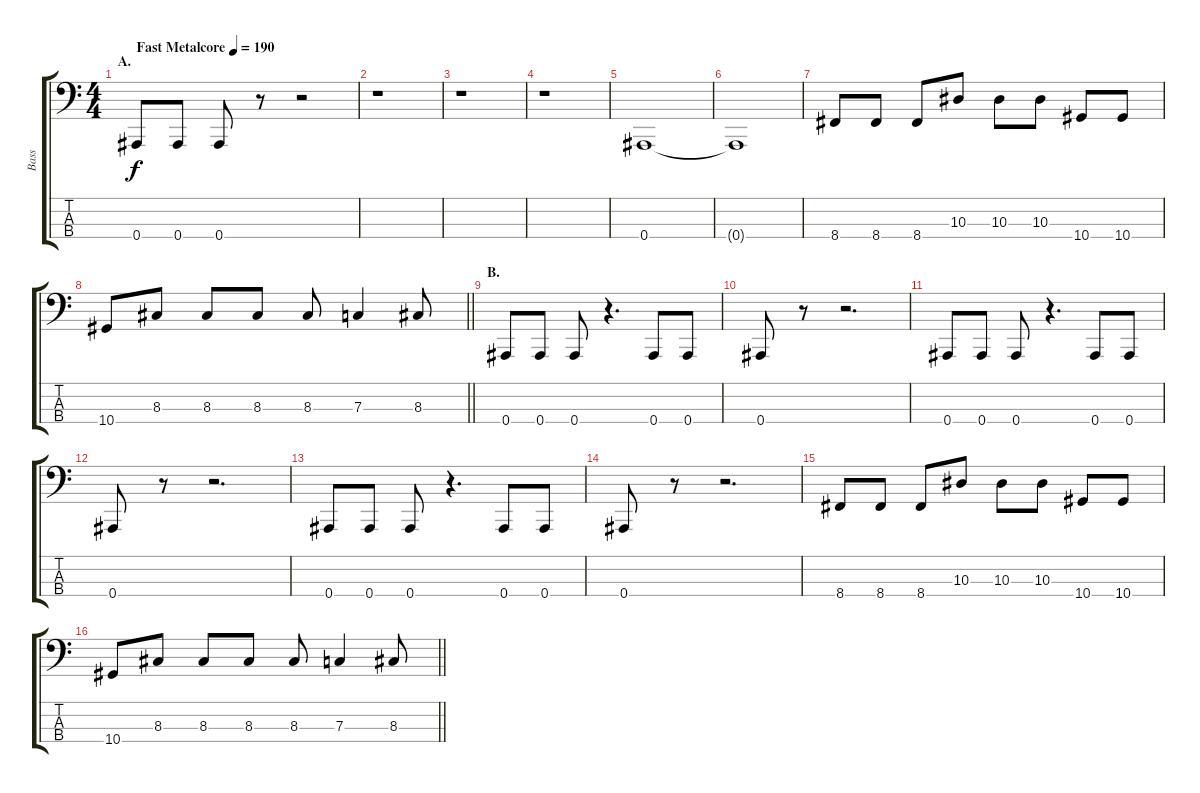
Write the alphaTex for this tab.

\track ("Bass" "Bass") {instrument electricbasspick}
\staff {score tabs}
\tuning (Eb2 Bb1 F1 Bb0) {hide}
\ts (4 4)
\section ("" "A.")
\tempo (190 "Fast Metalcore")
\clef f4
\ks c
0.4.8{dy f instrument electricbasspick} 0.4.8 0.4.8 r.8 r.2 |
r.1 |
r.1 |
r.1 |
0.4.1 |
0.4{t}.1 |
8.4.8 8.4.8 8.4.8 10.3.8 10.3.8 10.3.8 10.4.8 10.4.8 |
\barLineRight lightlight
10.4.8 8.3.8 8.3.8 8.3.8 8.3.8 7.3.4 8.3.8 |
\section ("" "B.")
0.4.8 0.4.8 0.4.8 r.4{d} 0.4.8 0.4.8 |
0.4.8 r.8 r.2{d} |
0.4.8 0.4.8 0.4.8 r.4{d} 0.4.8 0.4.8 |
0.4.8 r.8 r.2{d} |
0.4.8 0.4.8 0.4.8 r.4{d} 0.4.8 0.4.8 |
0.4.8 r.8 r.2{d} |
8.4.8 8.4.8 8.4.8 10.3.8 10.3.8 10.3.8 10.4.8 10.4.8 |
\barLineRight lightlight
10.4.8 8.3.8 8.3.8 8.3.8 8.3.8 7.3.4 8.3.8
